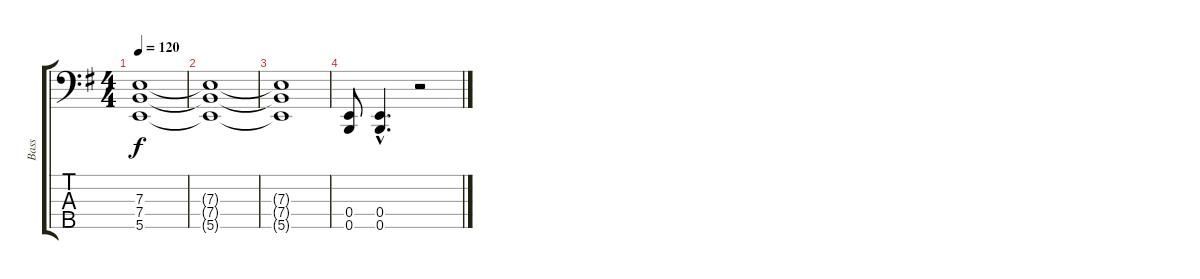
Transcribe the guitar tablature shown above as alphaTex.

\track ("Bass" "Bass") {instrument slapbass1}
\staff {score tabs}
\tuning (G2 D2 A1 E1 B0) {hide}
\ts (4 4)
\tempo 120
\clef f4
\ks eminor
(7.3{t} 7.4{t} 5.5{t}).1{dy f} |
(7.3{t} 7.4{t} 5.5{t}).1 |
(7.3{t} 7.4{t} 5.5{t}).1 |
(0.4 0.5).8 (0.4{hac} 0.5{hac}).4{d} r.2
